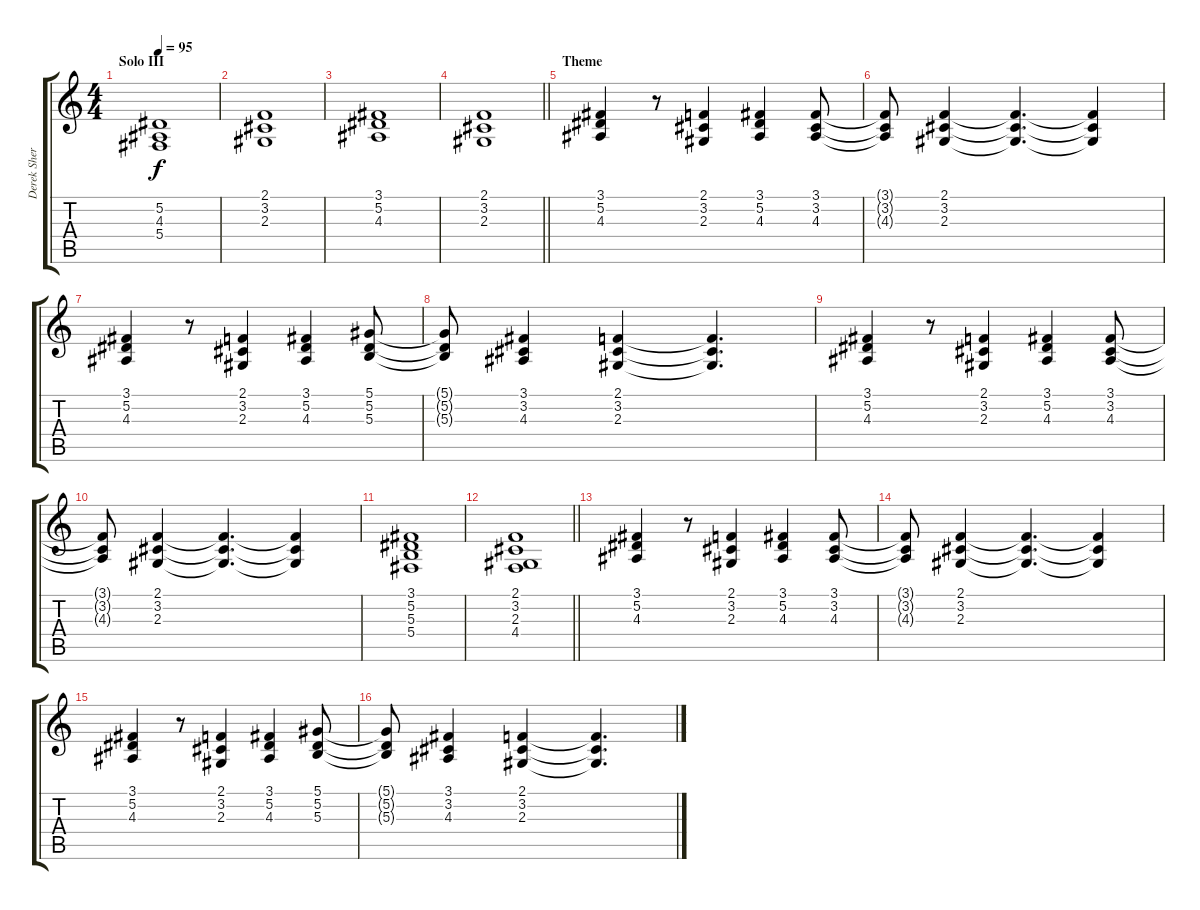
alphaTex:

\track ("Derek Sherinian" "Derek Sher") {instrument choiraahs}
\staff {score tabs}
\tuning (Eb4 Bb3 Gb3 Db3 Ab2 Eb2) {hide}
\ts (4 4)
\section ("" "Solo III")
\tempo 95
\clef g2
\ks c
(5.2 4.3 5.4).1{dy f} |
(2.1 3.2 2.3).1 |
(3.1 5.2 4.3).1 |
\barLineRight lightlight
(2.1 3.2 2.3).1 |
\section ("" "Theme")
(3.1 5.2 4.3).4 r.8 (2.1 3.2 2.3).4 (3.1 5.2 4.3).4 (3.1 3.2 4.3).8 |
(3.1{t} 3.2{t} 4.3{t}).8 (2.1 3.2 2.3).4 (2.1{t} 3.2{t} 2.3{t}).4{d} (2.1{t} 3.2{t} 2.3{t}).4 |
(3.1 5.2 4.3).4 r.8 (2.1 3.2 2.3).4 (3.1 5.2 4.3).4 (5.1 5.2 5.3).8 |
(5.1{t} 5.2{t} 5.3{t}).8 (3.1 3.2 4.3).4 (2.1 3.2 2.3).4 (2.1{t} 3.2{t} 2.3{t}).4{d} |
(3.1 5.2 4.3).4 r.8 (2.1 3.2 2.3).4 (3.1 5.2 4.3).4 (3.1 3.2 4.3).8 |
(3.1{t} 3.2{t} 4.3{t}).8 (2.1 3.2 2.3).4 (2.1{t} 3.2{t} 2.3{t}).4{d} (2.1{t} 3.2{t} 2.3{t}).4 |
(3.1 5.2 5.3 5.4).1 |
\barLineRight lightlight
(2.1 3.2 2.3 4.4).1 |
(3.1 5.2 4.3).4 r.8 (2.1 3.2 2.3).4 (3.1 5.2 4.3).4 (3.1 3.2 4.3).8 |
(3.1{t} 3.2{t} 4.3{t}).8 (2.1 3.2 2.3).4 (2.1{t} 3.2{t} 2.3{t}).4{d} (2.1{t} 3.2{t} 2.3{t}).4 |
(3.1 5.2 4.3).4 r.8 (2.1 3.2 2.3).4 (3.1 5.2 4.3).4 (5.1 5.2 5.3).8 |
(5.1{t} 5.2{t} 5.3{t}).8 (3.1 3.2 4.3).4 (2.1 3.2 2.3).4 (2.1{t} 3.2{t} 2.3{t}).4{d}
